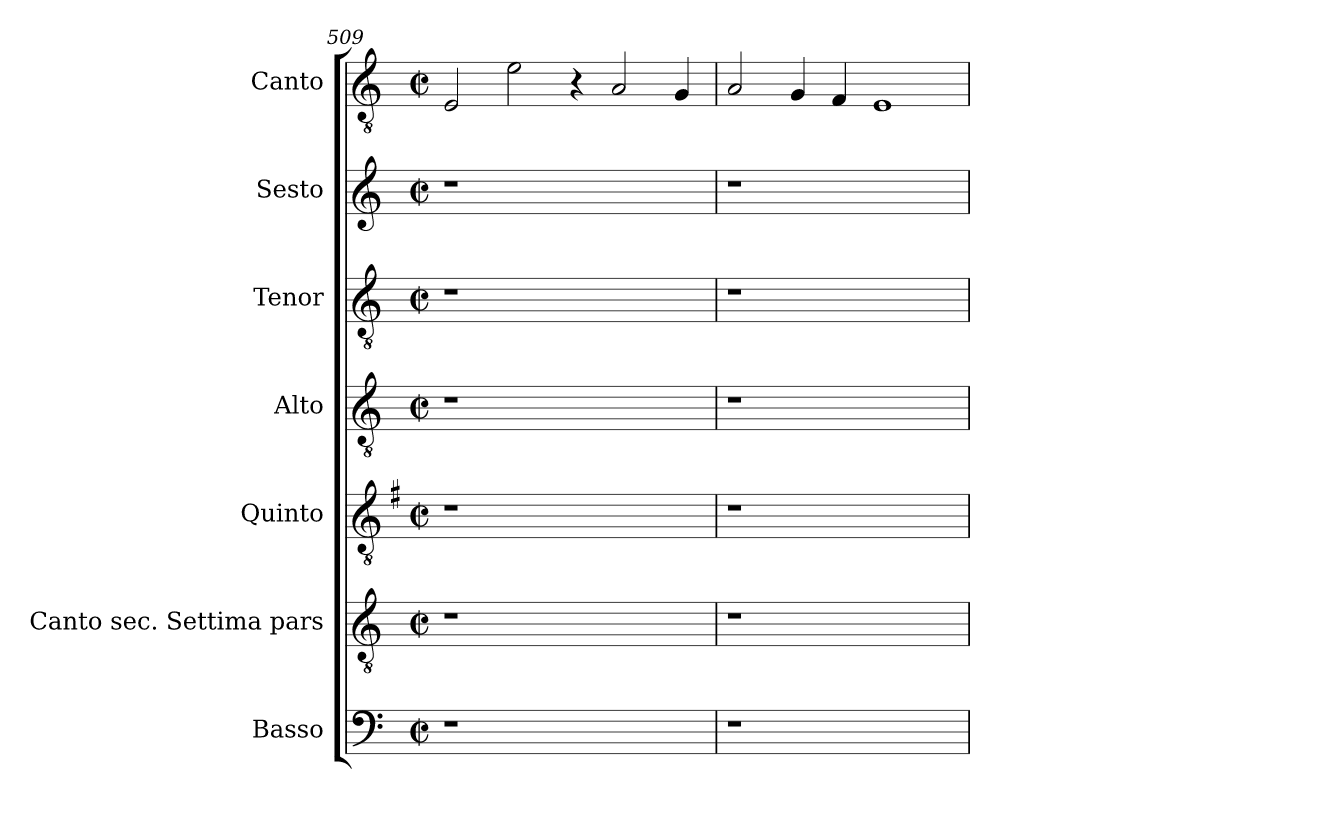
**kern	**kern	**kern	**kern	**kern	**kern	**kern
*part7	*part6	*part5	*part4	*part3	*part2	*part1
*staff7	*staff6	*staff5	*staff4	*staff3	*staff2	*staff1
*I"Basso	*I"Canto sec. Settima pars	*I"Quinto	*I"Alto	*I"Tenor	*I"Sesto	*I"Canto
*	*	*I'Quinto	*I'Alto	*I'Tenor	*I'Sesto	*I'Canto
!!LO:LB:g=z
*clefF4	*clefGv2	*clefGv2	*clefGv2	*clefGv2	*clefG2	*clefGv2
*k[]	*k[]	*k[f#]	*k[]	*k[]	*k[]	*k[]
*C:	*C:	*G:	*C:	*C:	*C:	*C:
*M2/2	*M2/2	*M2/2	*M2/2	*M2/2	*M2/2	*M2/2
*met(c|)	*met(c|)	*met(c|)	*met(c|)	*met(c|)	*met(c|)	*met(c|)
=509	=509	=509	=509	=509	=509	=509
1r	1r	1r	1r	1r	1r	2E/
.	.	.	.	.	.	2e\
1ryy	1ryy	1ryy	1ryy	1ryy	1ryy	4r
.	.	.	.	.	.	2A/
.	.	.	.	.	.	4G/
=510	=510	=510	=510	=510	=510	=510
1r	1r	1r	1r	1r	1r	2A/
.	.	.	.	.	.	4G/
.	.	.	.	.	.	4F/
1ryy	1ryy	1ryy	1ryy	1ryy	1ryy	1E
=	=	=	=	=	=	=
*-	*-	*-	*-	*-	*-	*-
